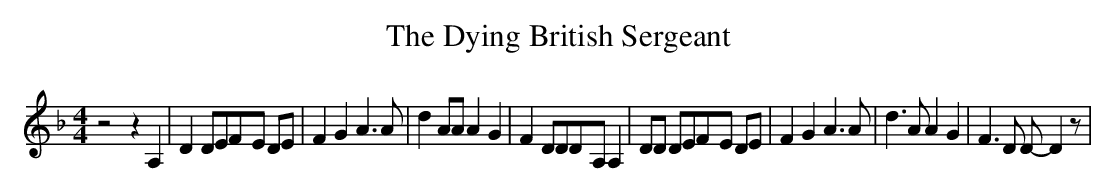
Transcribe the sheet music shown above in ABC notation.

X:1
T:The Dying British Sergeant
M:4/4
L:1/8
K:F
 z4 z2 A,2| D2 DEF-E DE| F2 G2 A3 A| d2 AA A2 G2| F2 DDD-A, A,2| DD DEF-E DE|\
 F2 G2 A3 A| d3 A A2 G2| F3 D D- D2 z|
